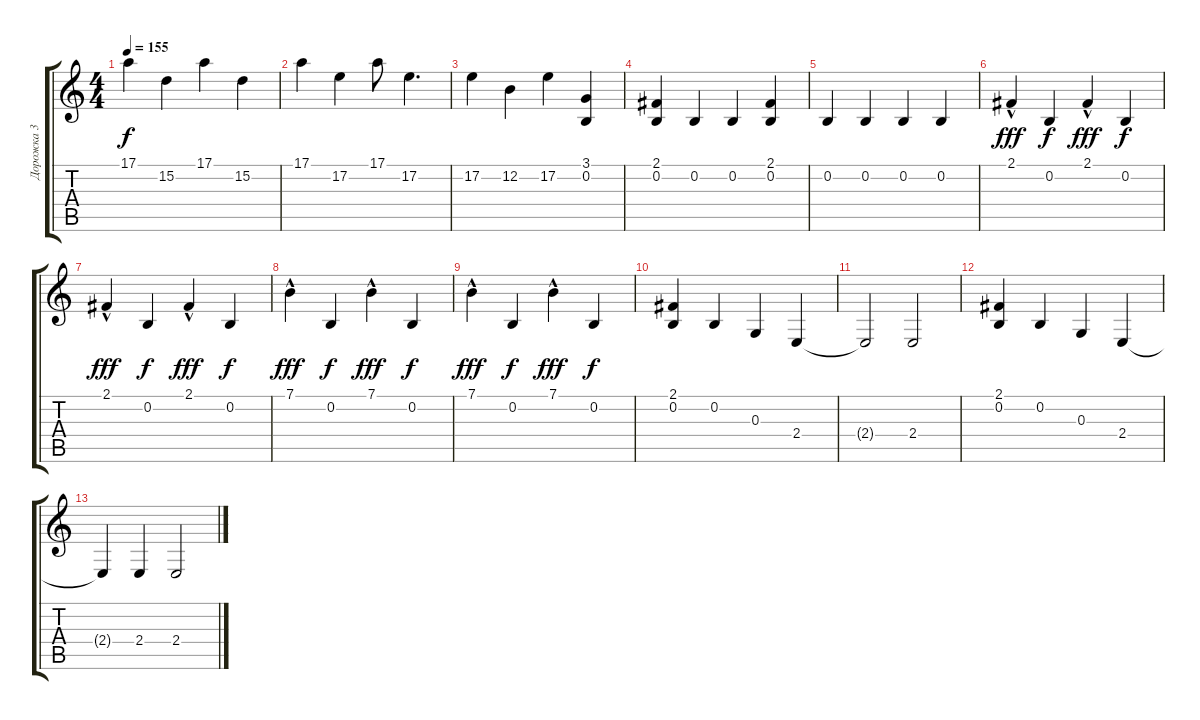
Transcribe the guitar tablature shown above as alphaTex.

\track ("Дорожка 3" "Дорожка 3") {instrument acousticgrandpiano}
\staff {score tabs}
\tuning (E4 B3 G3 D3 A2 E2) {hide}
\ts (4 4)
\tempo 155
\clef g2
\ks c
17.1.4{dy f} 15.2.4 17.1.4 15.2.4 |
17.1.4 17.2.4 17.1.8 17.2.4{d} |
17.2.4 12.2.4 17.2.4 (3.1 0.2).4 |
(2.1 0.2).4 0.2.4 0.2.4 (2.1 0.2).4 |
0.2.4 0.2.4 0.2.4 0.2.4 |
2.1{hac}.4{dy fff} 0.2.4{dy f} 2.1{hac}.4{dy fff} 0.2.4{dy f} |
2.1{hac}.4{dy fff} 0.2.4{dy f} 2.1{hac}.4{dy fff} 0.2.4{dy f} |
7.1{hac}.4{dy fff} 0.2.4{dy f} 7.1{hac}.4{dy fff} 0.2.4{dy f} |
7.1{hac}.4{dy fff} 0.2.4{dy f} 7.1{hac}.4{dy fff} 0.2.4{dy f} |
(2.1 0.2).4 0.2.4 0.3.4 2.4.4 |
2.4{t}.2 2.4.2 |
(2.1 0.2).4 0.2.4 0.3.4 2.4.4 |
2.4{t}.4 2.4.4 2.4.2
